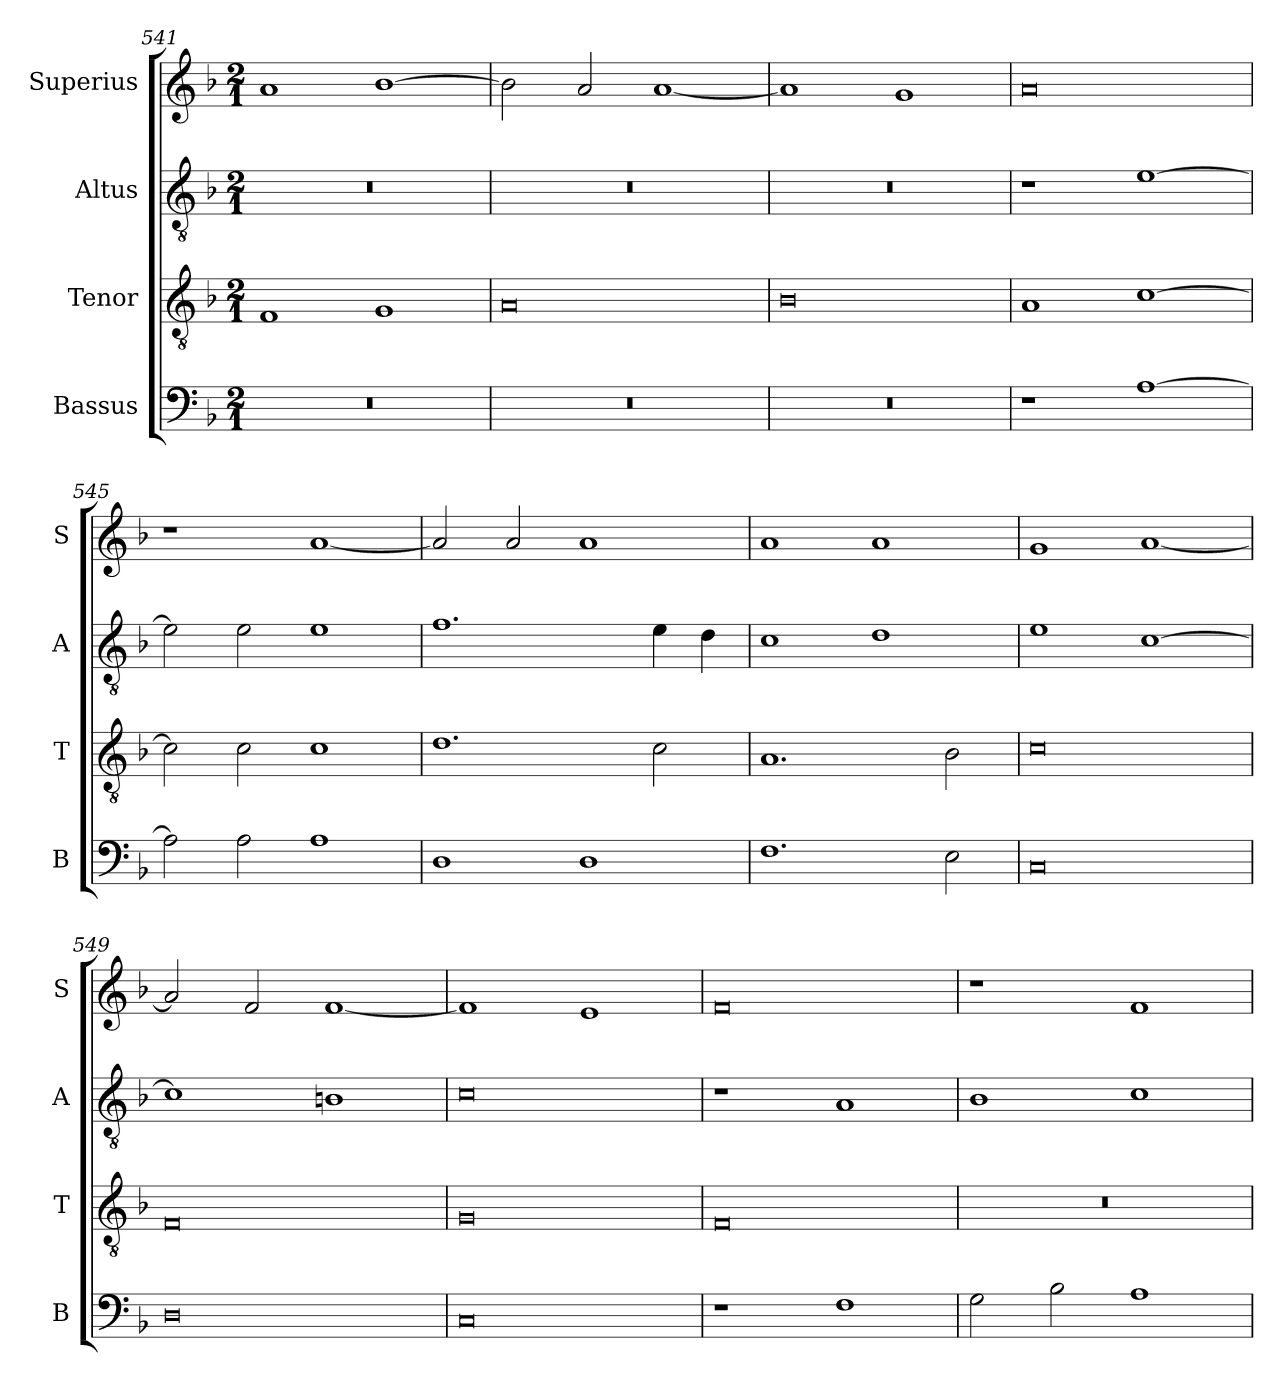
**kern	**kern	**kern	**kern
*part4	*part3	*part2	*part1
*staff4	*staff3	*staff2	*staff1
*I"Bassus	*I"Tenor	*I"Altus	*I"Superius
*I'B	*I'T	*I'A	*I'S
*clefF4	*clefGv2	*clefGv2	*clefG2
*k[b-]	*k[b-]	*k[b-]	*k[b-]
*M2/1	*M2/1	*M2/1	*M2/1
=541	=541	=541	=541
0r	1F	0r	1a
.	1G	.	[1b-
=542	=542	=542	=542
0r	0A	0r	2b-\]
.	.	.	2a/
.	.	.	[1a
=543	=543	=543	=543
0r	0B-	0r	1a]
.	.	.	1g
=544	=544	=544	=544
1r	1A	1r	0a
[1A	[1c	[1e	.
=545	=545	=545	=545
2A\]	2c\]	2e\]	1r
2A\	2c\	2e\	.
1A	1c	1e	[1a
=546	=546	=546	=546
1D	1.d	1.f	2a/]
.	.	.	2a/
1D	.	.	1a
.	2c\	4e\	.
.	.	4d\	.
=547	=547	=547	=547
1.F	1.A	1c	1a
.	.	1d	1a
2E\	2B-\	.	.
=548	=548	=548	=548
0C	0c	1e	1g
.	.	[1c	[1a
=549	=549	=549	=549
0D	0F	1c]	2a/]
.	.	.	2f/
.	.	1Bn	[1f
=550	=550	=550	=550
0C	0G	0c	1f]
.	.	.	1e
=551	=551	=551	=551
1r	0F	1r	0f
1F	.	1A	.
=552	=552	=552	=552
2G\	0r	1B-	1r
2B-\	.	.	.
1A	.	1c	1f
=	=	=	=
*-	*-	*-	*-
